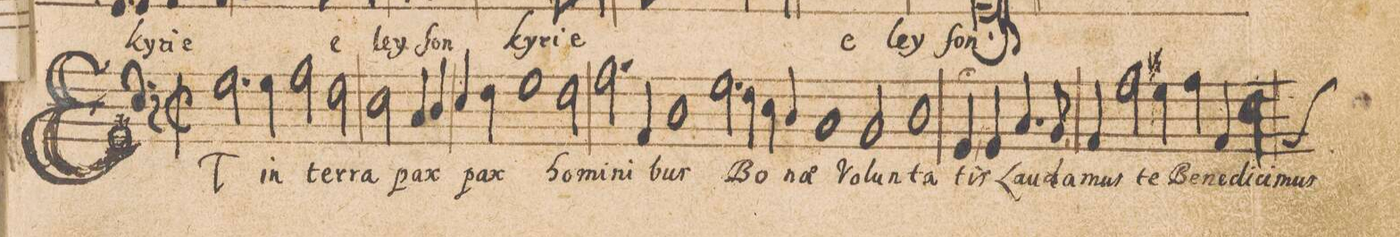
**kern	**text
*I"[Bassus]	*
*clefF4	*
*k[]	*
*met(C|)	*
*M2/1	*
2.G\	ET
4G\	in
2A\	ter-
2F\	-ra
=2-	=2-
2E\	pax
4C/	.
4D/	.
4E\	.
4F\	.
1G	pax
=3-	=3-
2F\	ho-
2.A\	-mi-
4AA/	-ni-
=4-	=4-
1D	-bus
2.G\	Bo-
4F\	.
=5-	=5-
4E\	-nae
4D/	.
1C	Vo-
2BB/	-lun-
=6-	=6-
1D	-ta-
4GG;,/	-tis
4GG/	Lau-
4.C/	-da-
8BB/	-mus
=7-	=7-
4AA/	te
2A\	Be-
4G#X\	-ne-
4A\	-di-
4AA/	-ci-
*custos:AA	*
2E\	-mus
=8-	=8-
*-	*-
